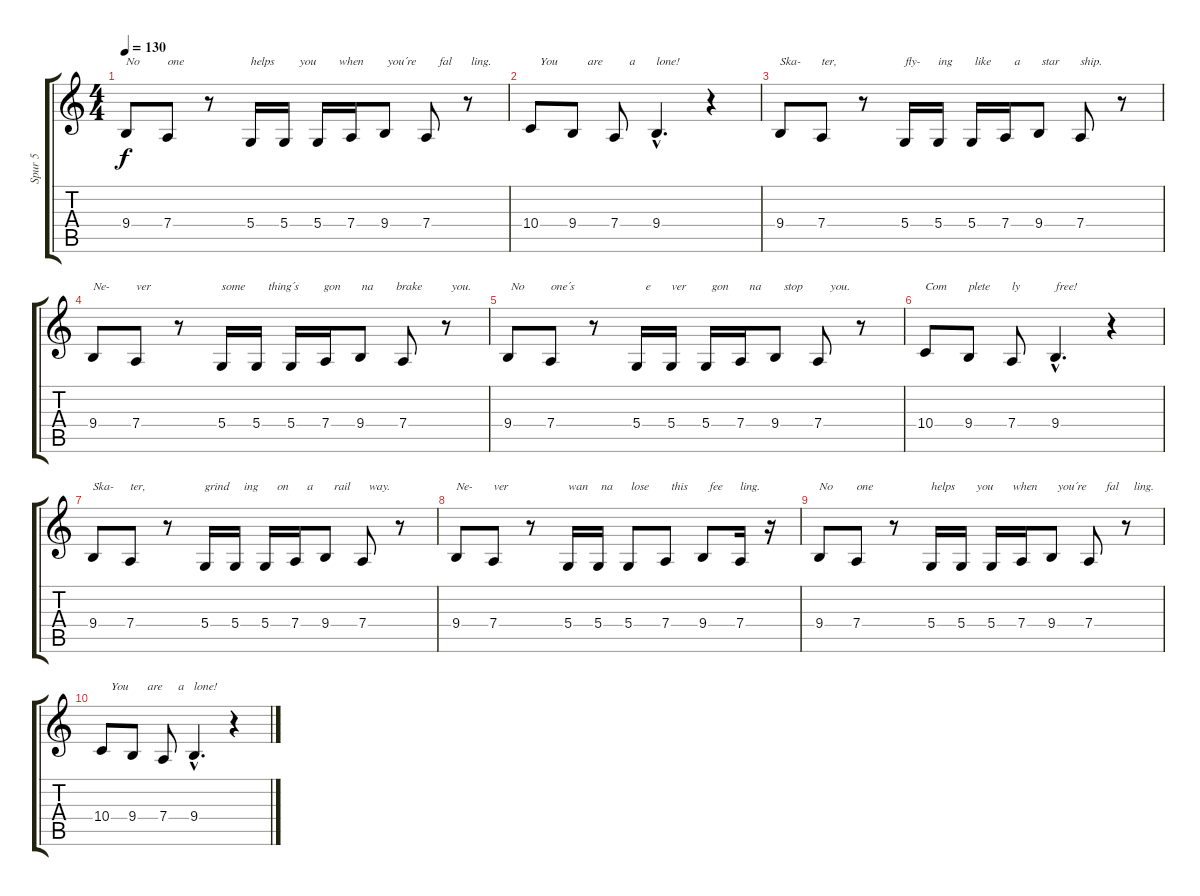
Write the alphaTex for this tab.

\track ("Spur 5" "Spur 5") {instrument lead6voice}
\staff {score tabs}
\tuning (E4 B3 G3 D3 A2 E2) {hide}
\ts (4 4)
\tempo 130
\clef g2
\ks c
9.4.8{txt "No" dy f} 7.4.8{txt "one"} r.8 5.4.16{txt "helps"} 5.4.16{txt "     you"} 5.4.16{txt "       when"} 7.4.16{txt "            you´re"} 9.4.8{txt "                  fal"} 7.4.8{txt "               ling."} r.8 |
10.4.8{txt "   You"} 9.4.8{txt "     are"} 7.4.8{txt "     a"} 9.4{hac}.4{d txt "lone!"} r.4 |
9.4.8{txt "Ska-"} 7.4.8{txt "ter,"} r.8 5.4.16{txt "fly-"} 5.4.16{txt "ing"} 5.4.16{txt " like"} 7.4.16{txt "   a"} 9.4.8{txt " star"} 7.4.8{txt "ship."} r.8 |
9.4.8{txt "Ne-"} 7.4.8{txt "ver"} r.8 5.4.16{txt "some"} 5.4.16{txt "    thing´s"} 5.4.16{txt "           gon"} 7.4.16{txt "            na"} 9.4.8{txt "            brake"} 7.4.8{txt "                you."} r.8 |
9.4.8{txt " No"} 7.4.8{txt "one´s"} r.8 5.4.16{txt "   e"} 5.4.16{txt "ver"} 5.4.16{txt "  gon"} 7.4.16{txt "   na"} 9.4.8{txt "   stop"} 7.4.8{txt "    you."} r.8 |
10.4.8{txt "Com"} 9.4.8{txt "plete"} 7.4.8{txt "ly"} 9.4{hac}.4{d txt "free!"} r.4 |
9.4.8{txt "Ska-"} 7.4.8{txt "ter,"} r.8 5.4.16{txt "grind"} 5.4.16{txt "   ing"} 5.4.16{txt "    on"} 7.4.16{txt "    a"} 9.4.8{txt "   rail"} 7.4.8{txt "  way."} r.8 |
9.4.8{txt "Ne-"} 7.4.8{txt "ver"} r.8 5.4.16{txt "wan"} 5.4.16{txt " na"} 5.4.8{txt " lose"} 7.4.8{txt "  this"} 9.4.8{txt "  fee"} 7.4.16{txt "ling."} r.16 |
9.4.8{txt "No"} 7.4.8{txt "one"} r.8 5.4.16{txt "helps"} 5.4.16{txt "     you"} 5.4.16{txt "       when"} 7.4.16{txt "            you´re"} 9.4.8{txt "                  fal"} 7.4.8{txt "               ling."} r.8 |
10.4.8{txt "   You"} 9.4.8{txt "     are"} 7.4.8{txt "     a"} 9.4{hac}.4{d txt "lone!"} r.4
